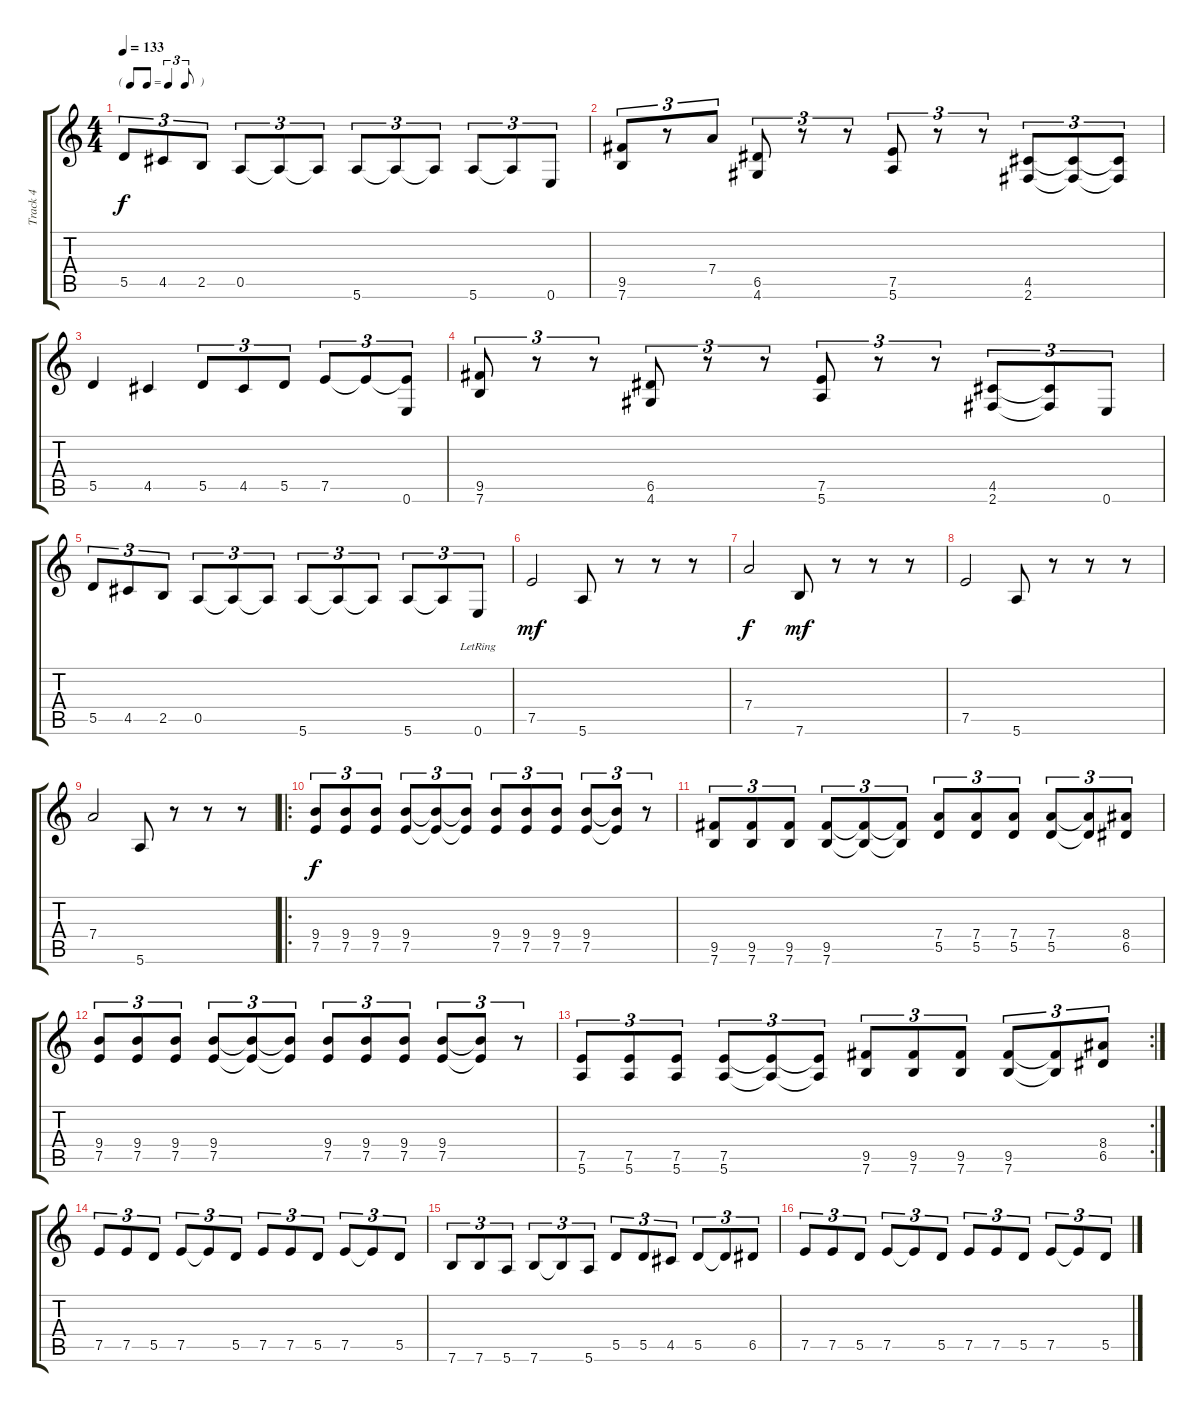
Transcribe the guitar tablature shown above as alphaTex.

\track ("Track 4" "Track 4") {instrument distortionguitar}
\staff {score tabs}
\tuning (E4 B3 G3 D3 A2 E2) {hide}
\ts (4 4)
\tf triplet8th
\tempo 133
\clef g2
\ks c
5.5.8{tu (3 2) dy f} 4.5.8{tu (3 2)} 2.5.8{tu (3 2)} 0.5.8{tu (3 2)} 0.5{t}.8{tu (3 2)} 0.5{t}.8{tu (3 2)} 5.6.8{tu (3 2)} 5.6{t}.8{tu (3 2)} 5.6{t}.8{tu (3 2)} 5.6.8{tu (3 2)} 5.6{t}.8{tu (3 2)} 0.6.8{tu (3 2)} |
(9.5 7.6).8{tu (3 2)} r.8{tu (3 2)} 7.4{t}.8{tu (3 2)} (6.5 4.6).8{tu (3 2)} r.8{tu (3 2)} r.8{tu (3 2)} (7.5 5.6).8{tu (3 2)} r.8{tu (3 2)} r.8{tu (3 2)} (4.5 2.6).8{tu (3 2)} (4.5{t} 2.6{t}).8{tu (3 2)} (4.5{t} 2.6{t}).8{tu (3 2)} |
5.5.4 4.5.4 5.5.8{tu (3 2)} 4.5.8{tu (3 2)} 5.5.8{tu (3 2)} 7.5.8{tu (3 2)} 7.5{t}.8{tu (3 2)} (7.5{t} 0.6).8{tu (3 2)} |
(9.5 7.6).8{tu (3 2)} r.8{tu (3 2)} r.8{tu (3 2)} (6.5 4.6).8{tu (3 2)} r.8{tu (3 2)} r.8{tu (3 2)} (7.5 5.6).8{tu (3 2)} r.8{tu (3 2)} r.8{tu (3 2)} (4.5 2.6).8{tu (3 2)} (4.5{t} 2.6{t}).8{tu (3 2)} 0.6.8{tu (3 2)} |
5.5.8{tu (3 2)} 4.5.8{tu (3 2)} 2.5.8{tu (3 2)} 0.5.8{tu (3 2)} 0.5{t}.8{tu (3 2)} 0.5{t}.8{tu (3 2)} 5.6.8{tu (3 2)} 5.6{t}.8{tu (3 2)} 5.6{t}.8{tu (3 2)} 5.6.8{tu (3 2)} 5.6{t}.8{tu (3 2)} 0.6{lr}.8{tu (3 2)} |
7.5.2{dy mf} 5.6.8 r.8 r.8 r.8 |
7.4.2{dy f} 7.6.8{dy mf} r.8 r.8 r.8 |
7.5.2 5.6.8 r.8 r.8 r.8 |
7.4.2 5.6.8 r.8 r.8 r.8 |
\ro
(9.4 7.5).8{tu (3 2) dy f} (9.4 7.5).8{tu (3 2)} (9.4 7.5).8{tu (3 2)} (9.4 7.5).8{tu (3 2)} (9.4{t} 7.5{t}).8{tu (3 2)} (9.4{t} 7.5{t}).8{tu (3 2)} (9.4 7.5).8{tu (3 2)} (9.4 7.5).8{tu (3 2)} (9.4 7.5).8{tu (3 2)} (9.4 7.5).8{tu (3 2)} (9.4{t} 7.5{t}).8{tu (3 2)} r.8{tu (3 2)} |
(9.5 7.6).8{tu (3 2)} (9.5 7.6).8{tu (3 2)} (9.5 7.6).8{tu (3 2)} (9.5 7.6).8{tu (3 2)} (9.5{t} 7.6{t}).8{tu (3 2)} (9.5{t} 7.6{t}).8{tu (3 2)} (7.4 5.5).8{tu (3 2)} (7.4 5.5).8{tu (3 2)} (7.4 5.5).8{tu (3 2)} (7.4 5.5).8{tu (3 2)} (7.4{t} 5.5{t}).8{tu (3 2)} (8.4 6.5).8{tu (3 2)} |
(9.4 7.5).8{tu (3 2)} (9.4 7.5).8{tu (3 2)} (9.4 7.5).8{tu (3 2)} (9.4 7.5).8{tu (3 2)} (9.4{t} 7.5{t}).8{tu (3 2)} (9.4{t} 7.5{t}).8{tu (3 2)} (9.4 7.5).8{tu (3 2)} (9.4 7.5).8{tu (3 2)} (9.4 7.5).8{tu (3 2)} (9.4 7.5).8{tu (3 2)} (9.4{t} 7.5{t}).8{tu (3 2)} r.8{tu (3 2)} |
\rc 2
(7.5 5.6).8{tu (3 2)} (7.5 5.6).8{tu (3 2)} (7.5 5.6).8{tu (3 2)} (7.5 5.6).8{tu (3 2)} (7.5{t} 5.6{t}).8{tu (3 2)} (7.5{t} 5.6{t}).8{tu (3 2)} (9.5 7.6).8{tu (3 2)} (9.5 7.6).8{tu (3 2)} (9.5 7.6).8{tu (3 2)} (9.5 7.6).8{tu (3 2)} (9.5{t} 7.6{t}).8{tu (3 2)} (8.4 6.5).8{tu (3 2)} |
7.5.8{tu (3 2)} 7.5.8{tu (3 2)} 5.5.8{tu (3 2)} 7.5.8{tu (3 2)} 7.5{t}.8{tu (3 2)} 5.5.8{tu (3 2)} 7.5.8{tu (3 2)} 7.5.8{tu (3 2)} 5.5.8{tu (3 2)} 7.5.8{tu (3 2)} 7.5{t}.8{tu (3 2)} 5.5.8{tu (3 2)} |
7.6.8{tu (3 2)} 7.6.8{tu (3 2)} 5.6.8{tu (3 2)} 7.6.8{tu (3 2)} 7.6{t}.8{tu (3 2)} 5.6.8{tu (3 2)} 5.5.8{tu (3 2)} 5.5.8{tu (3 2)} 4.5.8{tu (3 2)} 5.5.8{tu (3 2)} 5.5{t}.8{tu (3 2)} 6.5.8{tu (3 2)} |
7.5.8{tu (3 2)} 7.5.8{tu (3 2)} 5.5.8{tu (3 2)} 7.5.8{tu (3 2)} 7.5{t}.8{tu (3 2)} 5.5.8{tu (3 2)} 7.5.8{tu (3 2)} 7.5.8{tu (3 2)} 5.5.8{tu (3 2)} 7.5.8{tu (3 2)} 7.5{t}.8{tu (3 2)} 5.5.8{tu (3 2)}
